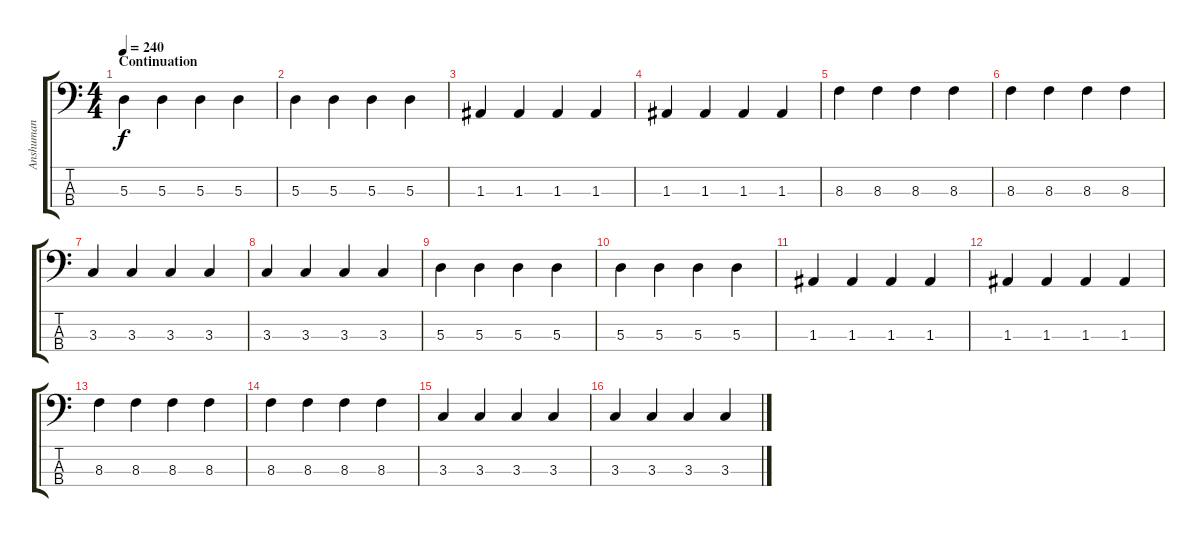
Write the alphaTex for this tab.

\track ("Anshuman" "Anshuman") {instrument electricbasspick}
\staff {score tabs}
\tuning (G2 D2 A1 E1) {hide}
\ts (4 4)
\section ("" "Continuation")
\tempo 240
\clef f4
\ks c
5.3.4{dy f} 5.3.4 5.3.4 5.3.4 |
5.3.4 5.3.4 5.3.4 5.3.4 |
1.3.4 1.3.4 1.3.4 1.3.4 |
1.3.4 1.3.4 1.3.4 1.3.4 |
8.3.4 8.3.4 8.3.4 8.3.4 |
8.3.4 8.3.4 8.3.4 8.3.4 |
3.3.4 3.3.4 3.3.4 3.3.4 |
3.3.4 3.3.4 3.3.4 3.3.4 |
5.3.4 5.3.4 5.3.4 5.3.4 |
5.3.4 5.3.4 5.3.4 5.3.4 |
1.3.4 1.3.4 1.3.4 1.3.4 |
1.3.4 1.3.4 1.3.4 1.3.4 |
8.3.4 8.3.4 8.3.4 8.3.4 |
8.3.4 8.3.4 8.3.4 8.3.4 |
3.3.4 3.3.4 3.3.4 3.3.4 |
3.3.4 3.3.4 3.3.4 3.3.4
